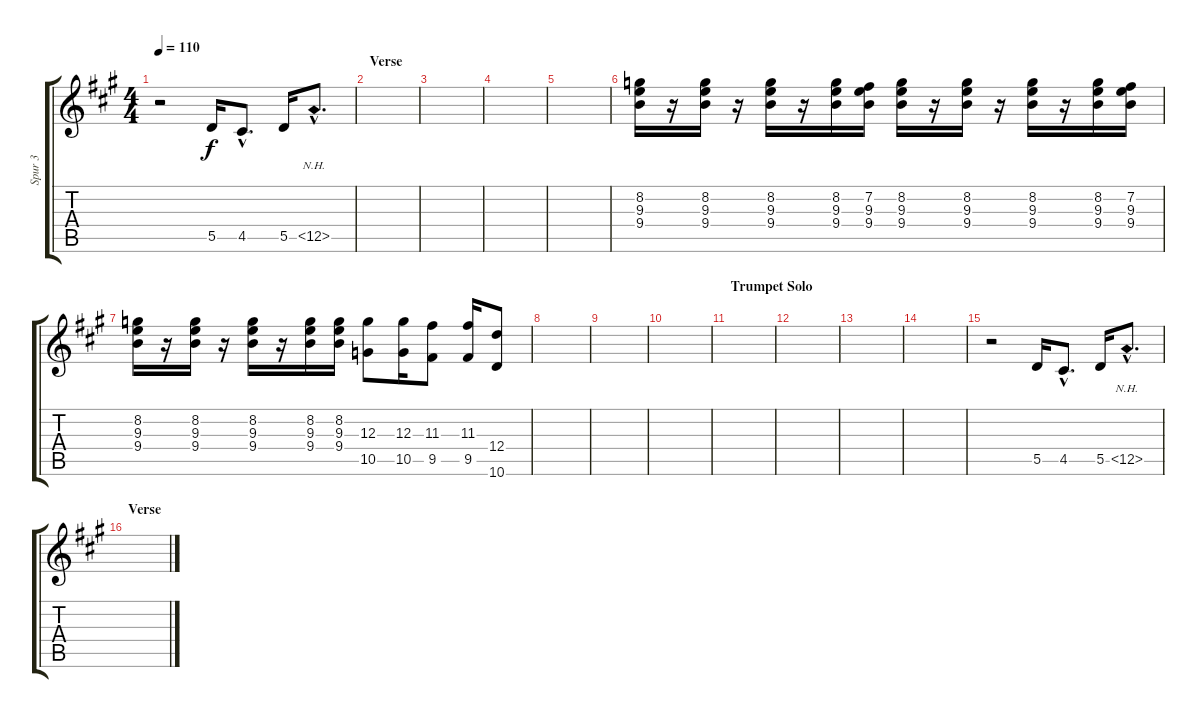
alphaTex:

\track ("Spur 3" "Spur 3") {instrument distortionguitar}
\staff {score tabs}
\tuning (E4 B3 G3 D3 A2 E2) {hide}
\ts (4 4)
\tempo 110
\clef g2
\ks a
r.2{dy f} 5.5.16 4.5{hac}.8{d} 5.5.16 1.5{nh hac}.8{d} |
\section ("" "Verse")
|
|
|
|
(8.2 9.3 9.4).16 r.16 (8.2 9.3 9.4).16 r.16 (8.2 9.3 9.4).16 r.16 (8.2 9.3 9.4).16 (7.2 9.3 9.4).16 (8.2 9.3 9.4).16 r.16 (8.2 9.3 9.4).16 r.16 (8.2 9.3 9.4).16 r.16 (8.2 9.3 9.4).16 (7.2 9.3 9.4).16 |
(8.2 9.3 9.4).16 r.16 (8.2 9.3 9.4).16 r.16 (8.2 9.3 9.4).16 r.16 (8.2 9.3 9.4).16 (8.2 9.3 9.4).16 (12.3 10.5).8 (12.3 10.5).16 (11.3 9.5).8 (11.3 9.5).16 (12.4 10.6).8 |
|
|
|
\section ("" "Trumpet Solo")
|
|
|
|
r.2 5.5.16 4.5{hac}.8{d} 5.5.16 1.5{nh hac}.8{d} |
\section ("" "Verse")
